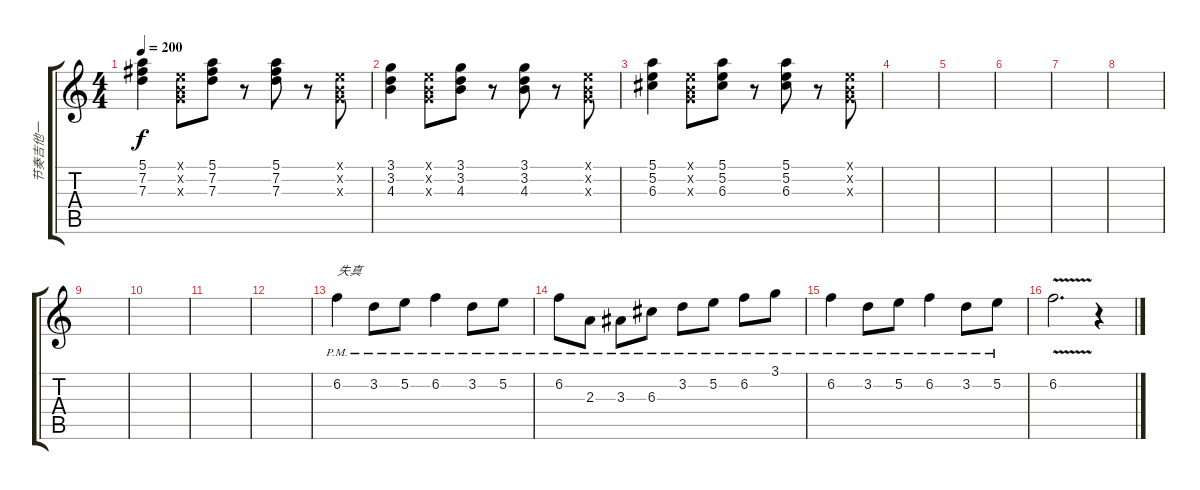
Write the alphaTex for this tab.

\track ("节奏吉他一" "节奏吉他一") {instrument distortionguitar}
\staff {score tabs}
\tuning (E4 B3 G3 D3 A2 E2) {hide}
\ts (4 4)
\tempo 200
\clef g2
\ks c
(5.1 7.2 7.3).4{dy f} (0.1{x} 0.2{x} 0.3{x}).8 (5.1 7.2 7.3).8 r.8 (5.1 7.2 7.3).8 r.8 (0.1{x} 0.2{x} 0.3{x}).8 |
(3.1 3.2 4.3).4 (0.1{x} 0.2{x} 0.3{x}).8 (3.1 3.2 4.3).8 r.8 (3.1 3.2 4.3).8 r.8 (0.1{x} 0.2{x} 0.3{x}).8 |
(5.1 5.2 6.3).4 (0.1{x} 0.2{x} 0.3{x}).8 (5.1 5.2 6.3).8 r.8 (5.1 5.2 6.3).8 r.8 (0.1{x} 0.2{x} 0.3{x}).8 |
|
|
|
|
|
|
|
|
|
6.2{pm}.4{txt "失真" instrument distortionguitar} 3.2{pm}.8 5.2{pm}.8 6.2{pm}.4 3.2{pm}.8 5.2{pm}.8 |
6.2{pm}.8 2.3{pm}.8 3.3{pm}.8 6.3{pm}.8 3.2{pm}.8 5.2{pm}.8 6.2{pm}.8 3.1{pm}.8 |
6.2{pm}.4 3.2{pm}.8 5.2{pm}.8 6.2{pm}.4 3.2{pm}.8 5.2{pm}.8 |
6.2{v}.2{d} r.4
